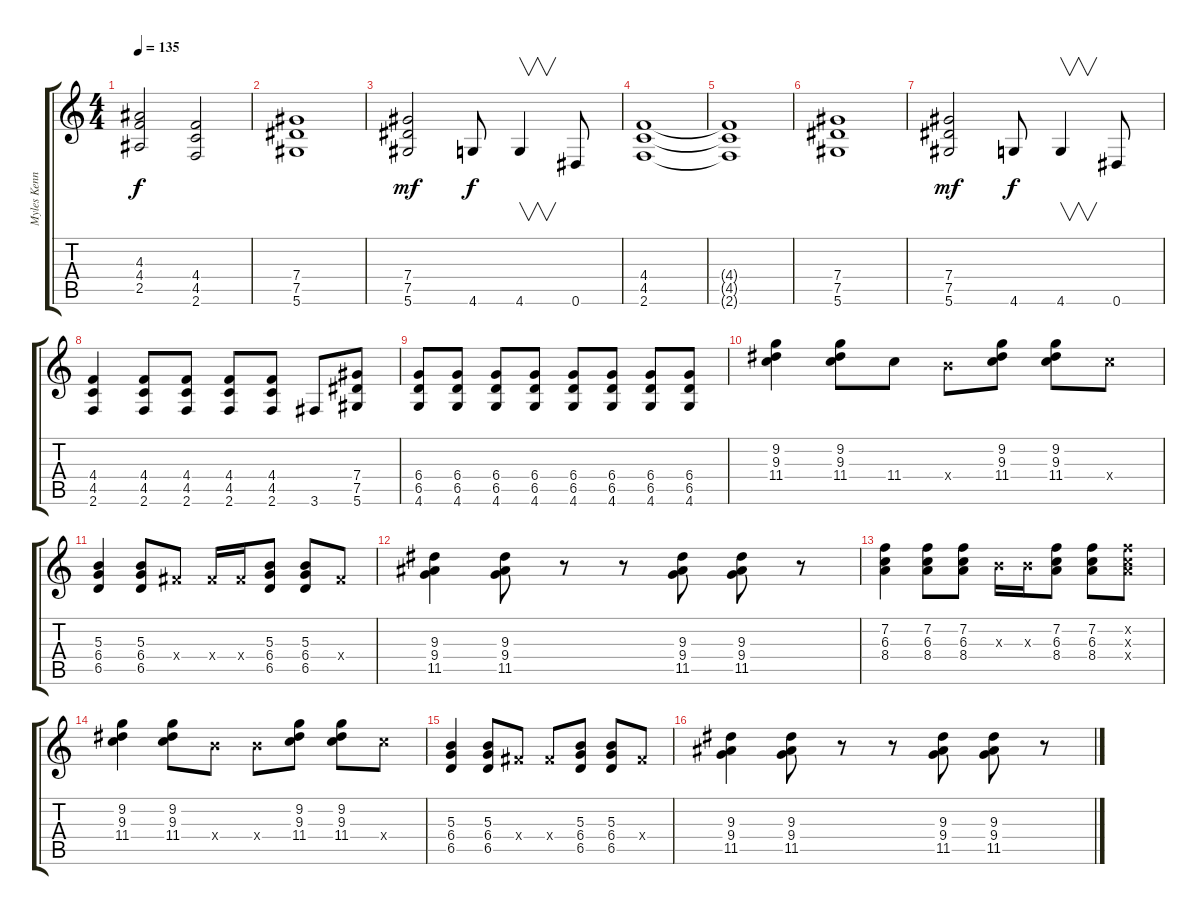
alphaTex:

\track ("Myles Kennedy" "Myles Kenn") {instrument distortionguitar}
\staff {score tabs}
\tuning (Eb4 Bb3 Gb3 Db3 Ab2 Eb2) {hide}
\ts (4 4)
\tempo 135
\clef g2
\ks c
(4.3 4.4 2.5).2{dy f} (4.4 4.5 2.6).2 |
(7.4 7.5 5.6).1 |
(7.4 7.5 5.6).2{dy mf} 4.6.8{dy f} 4.6.4{v} 0.6.8 |
(4.4 4.5 2.6).1 |
(4.4{t} 4.5{t} 2.6{t}).1 |
(7.4 7.5 5.6).1 |
(7.4 7.5 5.6).2{dy mf} 4.6.8{dy f} 4.6.4{v} 0.6.8 |
(4.4 4.5 2.6).4 (4.4 4.5 2.6).8 (4.4 4.5 2.6).8 (4.4 4.5 2.6).8 (4.4 4.5 2.6).8 3.6.8 (7.4 7.5 5.6).8 |
(6.4 6.5 4.6).8 (6.4 6.5 4.6).8 (6.4 6.5 4.6).8 (6.4 6.5 4.6).8 (6.4 6.5 4.6).8 (6.4 6.5 4.6).8 (6.4 6.5 4.6).8 (6.4 6.5 4.6).8 |
(9.2 9.3 11.4).4 (9.2 9.3 11.4).8 11.4.8 10.4{x}.8 (9.2 9.3 11.4).8 (9.2 9.3 11.4).8 11.4{x}.8 |
(5.3 6.4 6.5).4 (5.3 6.4 6.5).8 5.4{x}.8 5.4{x}.16 5.4{x}.16 (5.3 6.4 6.5).8 (5.3 6.4 6.5).8 5.4{x}.8 |
(9.3 9.4 11.5).4 (9.3 9.4 11.5).8 r.8 r.8 (9.3 9.4 11.5).8 (9.3 9.4 11.5).8 r.8 |
(7.2 6.3 8.4).4 (7.2 6.3 8.4).8 (7.2 6.3 8.4).8 5.3{x}.16 5.3{x}.16 (7.2 6.3 8.4).8 (7.2 6.3 8.4).8 (7.2{x} 6.3{x} 8.4{x}).8 |
(9.2 9.3 11.4).4 (9.2 9.3 11.4).8 10.4{x}.8 10.4{x}.8 (9.2 9.3 11.4).8 (9.2 9.3 11.4).8 11.4{x}.8 |
(5.3 6.4 6.5).4 (5.3 6.4 6.5).8 5.4{x}.8 5.4{x}.8 (5.3 6.4 6.5).8 (5.3 6.4 6.5).8 5.4{x}.8 |
(9.3 9.4 11.5).4 (9.3 9.4 11.5).8 r.8 r.8 (9.3 9.4 11.5).8 (9.3 9.4 11.5).8 r.8
